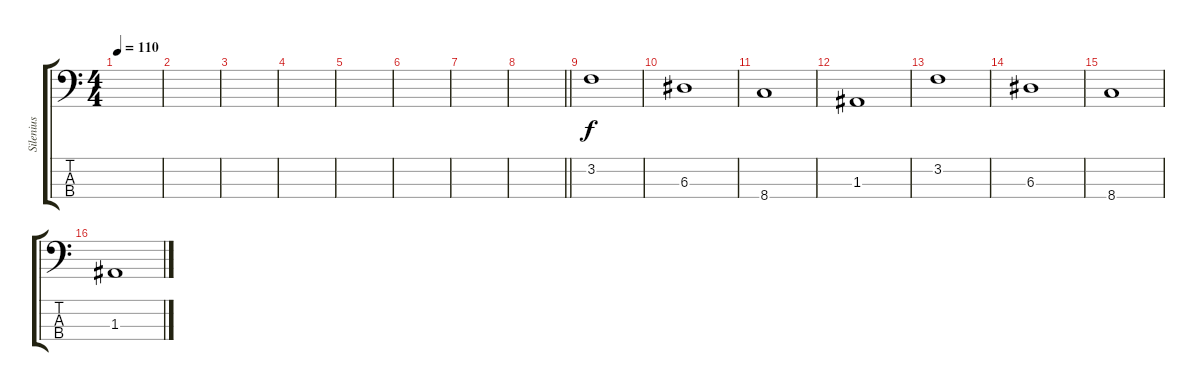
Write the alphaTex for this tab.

\track ("Silenius" "Silenius") {instrument electricbassfinger}
\staff {score tabs}
\tuning (G2 D2 A1 E1) {hide}
\ts (4 4)
\tempo 110
\clef f4
\ks c
|
|
|
|
|
|
|
\barLineRight lightlight
|
3.2.1{dy f} |
6.3.1 |
8.4.1 |
1.3.1 |
3.2.1 |
6.3.1 |
8.4.1 |
1.3.1
